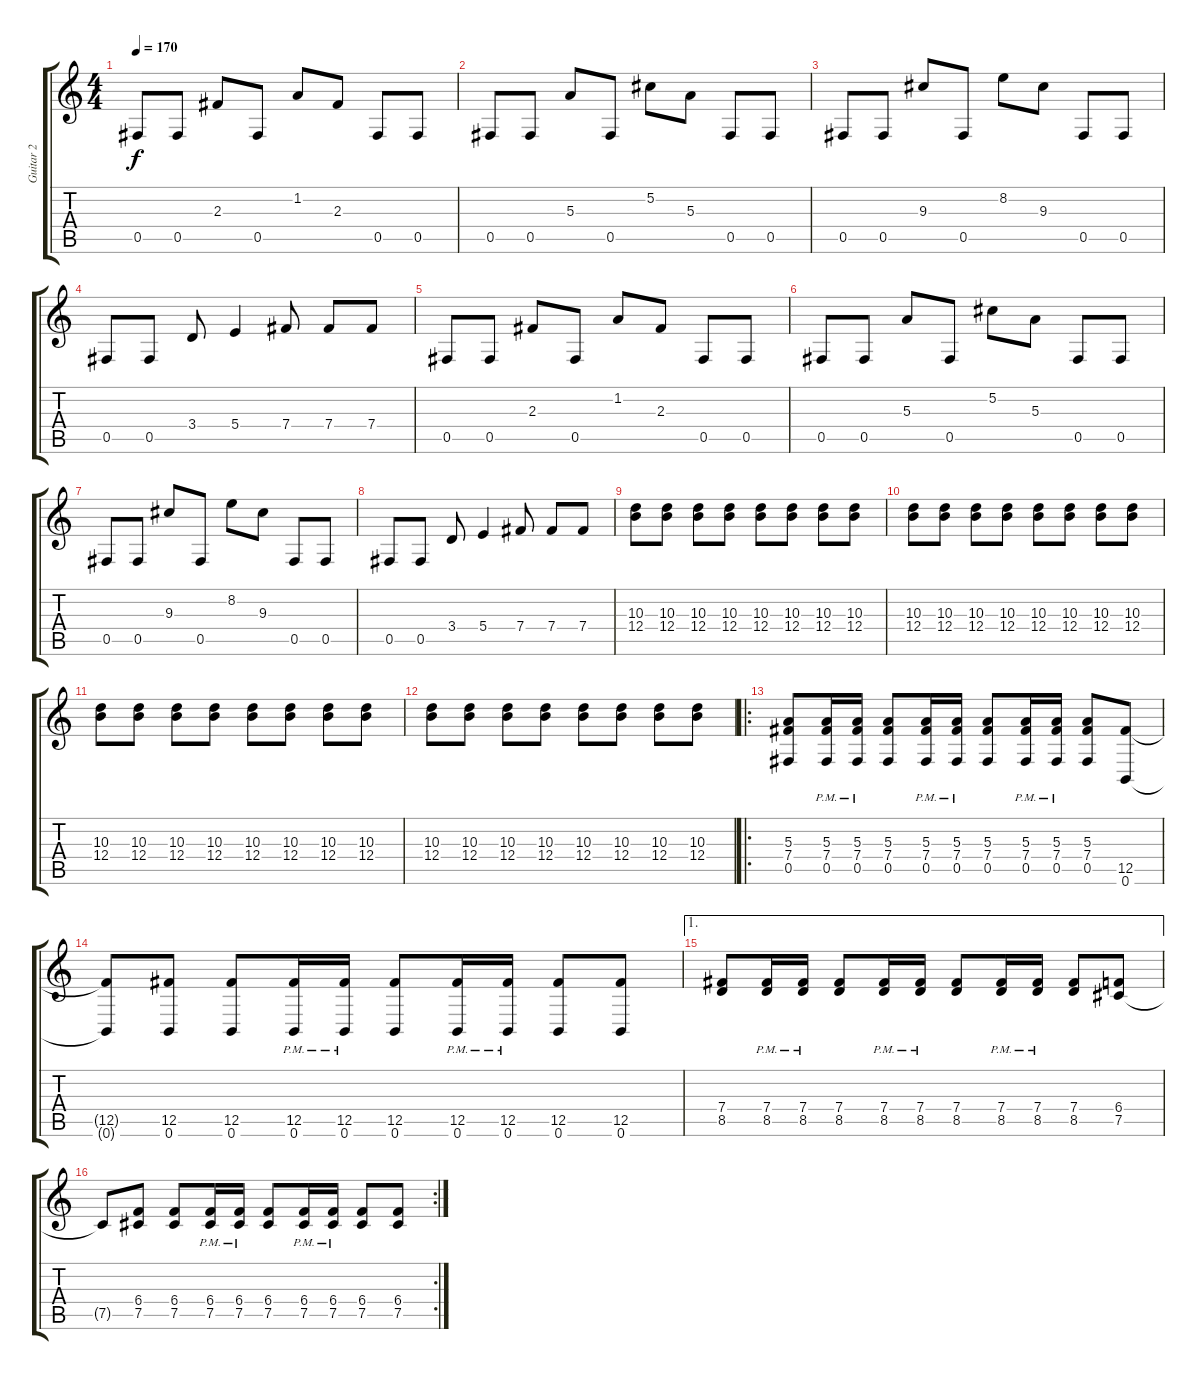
\track ("Guitar 2" "Guitar 2") {instrument distortionguitar}
\staff {score tabs}
\tuning (Db4 Ab3 E3 B2 Gb2 B1) {hide}
\ts (4 4)
\tempo 170
\clef g2
\ks c
0.5.8{dy f} 0.5.8 2.3.8 0.5.8 1.2.8 2.3.8 0.5.8 0.5.8 |
0.5.8 0.5.8 5.3.8 0.5.8 5.2.8 5.3.8 0.5.8 0.5.8 |
0.5.8 0.5.8 9.3.8 0.5.8 8.2.8 9.3.8 0.5.8 0.5.8 |
0.5.8 0.5.8 3.4.8 5.4.4 7.4.8 7.4.8 7.4.8 |
0.5.8 0.5.8 2.3.8 0.5.8 1.2.8 2.3.8 0.5.8 0.5.8 |
0.5.8 0.5.8 5.3.8 0.5.8 5.2.8 5.3.8 0.5.8 0.5.8 |
0.5.8 0.5.8 9.3.8 0.5.8 8.2.8 9.3.8 0.5.8 0.5.8 |
0.5.8 0.5.8 3.4.8 5.4.4 7.4.8 7.4.8 7.4.8 |
(10.3 12.4).8{volume 8} (10.3 12.4).8 (10.3 12.4).8 (10.3 12.4).8 (10.3 12.4).8 (10.3 12.4).8 (10.3 12.4).8 (10.3 12.4).8 |
(10.3 12.4).8 (10.3 12.4).8 (10.3 12.4).8 (10.3 12.4).8 (10.3 12.4).8 (10.3 12.4).8 (10.3 12.4).8 (10.3 12.4).8 |
(10.3 12.4).8 (10.3 12.4).8 (10.3 12.4).8 (10.3 12.4).8 (10.3 12.4).8 (10.3 12.4).8 (10.3 12.4).8 (10.3 12.4).8 |
(10.3 12.4).8 (10.3 12.4).8 (10.3 12.4).8 (10.3 12.4).8 (10.3 12.4).8 (10.3 12.4).8 (10.3 12.4).8 (10.3 12.4).8 |
\ro
(5.3 7.4 0.5).8 (5.3 7.4{pm} 0.5{pm}).16 (5.3 7.4{pm} 0.5{pm}).16 (5.3 7.4 0.5).8 (5.3 7.4{pm} 0.5{pm}).16 (5.3 7.4{pm} 0.5{pm}).16 (5.3 7.4 0.5).8 (5.3 7.4{pm} 0.5{pm}).16 (5.3 7.4{pm} 0.5{pm}).16 (5.3 7.4 0.5).8 (12.5 0.6).8 |
(12.5{t} 0.6{t}).8 (12.5 0.6).8 (12.5 0.6).8 (12.5{pm} 0.6{pm}).16 (12.5{pm} 0.6{pm}).16 (12.5 0.6).8 (12.5{pm} 0.6{pm}).16 (12.5{pm} 0.6{pm}).16 (12.5 0.6).8 (12.5 0.6).8 |
\ae 1
(7.4 8.5).8 (7.4{pm} 8.5{pm}).16 (7.4{pm} 8.5{pm}).16 (7.4 8.5).8 (7.4{pm} 8.5{pm}).16 (7.4{pm} 8.5{pm}).16 (7.4 8.5).8 (7.4{pm} 8.5{pm}).16 (7.4{pm} 8.5{pm}).16 (7.4 8.5).8 (6.4 7.5).8 |
\rc 2
7.5{t}.8 (6.4 7.5).8 (6.4 7.5).8 (6.4{pm} 7.5{pm}).16 (6.4{pm} 7.5{pm}).16 (6.4 7.5).8 (6.4{pm} 7.5{pm}).16 (6.4{pm} 7.5{pm}).16 (6.4 7.5).8 (6.4 7.5{ss}).8
